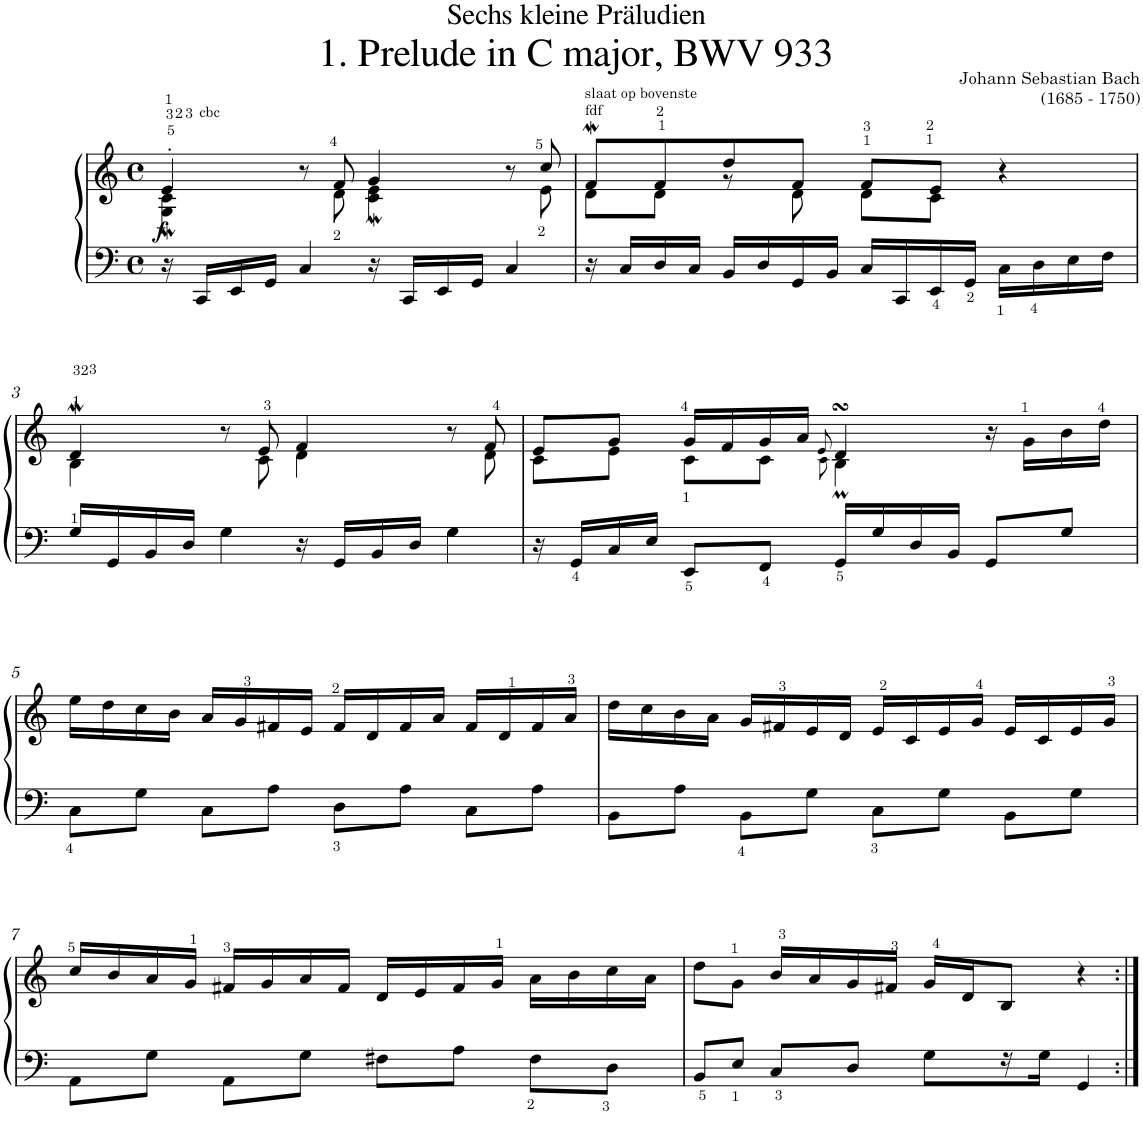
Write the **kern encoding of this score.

**kern	**kern	**dynam
*part1	*part1	*part1
*staff2	*staff1	*staff1/2
*I"Harpsichord	*	*
*I'Hch.	*	*
*clefF4	*clefG2	*
*k[]	*k[]	*
*M4/4	*M4/4	*
*met(c)	*met(c)	*
=1	=1	=1
*	*^	*
!	!LO:TX:a:t=cbc	!	!
!	!	!	!LO:DY:b
16r	4e'/	4G\M 4c\M	f
16CC/LL	.	.	.
16EE/	.	.	.
16GG/JJ	.	.	.
4C/	8r	8ryy	.
.	8f/	8d\	.
16r	4g/	4c\M 4e\M	.
16CC/LL	.	.	.
16EE/	.	.	.
16GG/JJ	.	.	.
4C/	8r	8ryy	.
.	8cc/	8e\	.
=2	=2	=2	=2
!	!LO:TX:a:t=slaat op bovenste	!	!
!	!LO:TX:a:t=fdf	!	!
16r	8fw/L	8d\L	.
16C/LL	.	.	.
16D/	8f/	8d\J	.
16C/JJ	.	.	.
16BB/LL	8dd/	8r	.
16D/	.	.	.
16GG/	8f/J	8d\	.
16BB/JJ	.	.	.
16C/LL	8f/L	8d\L	.
16CC/	.	.	.
16EE/	8e/J	8c\J	.
16GG/JJ	.	.	.
16C\LL	4r	4ryy	.
16D\	.	.	.
16E\	.	.	.
16F\JJ	.	.	.
!!LO:LB:g=z	!!
=3	=3	=3	=3
16G/LL	4dW/	4B\	.
16GG/	.	.	.
16BB/	.	.	.
16D/JJ	.	.	.
4G\	8r	8ryy	.
.	8e/	8c\	.
16r	4f/	4d\	.
16GG/LL	.	.	.
16BB/	.	.	.
16D/JJ	.	.	.
4G\	8r	8ryy	.
.	8f/	8d\	.
=4	=4	=4	=4
16r	8e/L	8c\L	.
16GG/LL	.	.	.
16C/	8g/J	8e\J	.
16E/JJ	.	.	.
8EE/L	16g/LL	8c\L	.
.	16f/	.	.
8FF/J	16g/	8c\J	.
.	16a/JJ	.	.
.	8qe/	8qc\	.
16GG/LL	4dsSSS/	4Bm\	.
16G/	.	.	.
16D/	.	.	.
16BB/JJ	.	.	.
8GG/L	16r	4ryy	.
.	16g\LL	.	.
8G/J	16b\	.	.
.	16dd\JJ	.	.
*	*v	*v	*
!!LO:LB:g=z
=5	=5	=5
8C\L	16ee\LL	.
.	16dd\	.
8G\J	16cc\	.
.	16b\JJ	.
8C\L	16a/LL	.
.	16g/	.
8A\J	16f#X/	.
.	16e/JJ	.
8D\L	16f#/LL	.
.	16d/	.
8A\J	16f#/	.
.	16a/JJ	.
8C\L	16f#/LL	.
.	16d/	.
8A\J	16f#/	.
.	16a/JJ	.
=6	=6	=6
8BB\L	16dd\LL	.
.	16cc\	.
8A\J	16b\	.
.	16a\JJ	.
8BB\L	16g/LL	.
.	16f#X/	.
8G\J	16e/	.
.	16d/JJ	.
8C\L	16e/LL	.
.	16c/	.
8G\J	16e/	.
.	16g/JJ	.
8BB\L	16e/LL	.
.	16c/	.
8G\J	16e/	.
.	16g/JJ	.
!!LO:LB:g=z
=7	=7	=7
8AA\L	16cc/LL	.
.	16b/	.
8G\J	16a/	.
.	16g/JJ	.
8AA\L	16f#X/LL	.
.	16g/	.
8G\J	16a/	.
.	16f#/JJ	.
8F#X\L	16d/LL	.
.	16e/	.
8A\J	16f#/	.
.	16g/JJ	.
8F#\L	16a\LL	.
.	16b\	.
8D\J	16cc\	.
.	16a\JJ	.
=8	=8	=8
8BB/L	8dd\L	.
8E/J	8g\J	.
8C/L	16b/LL	.
.	16a/	.
8D/J	16g/	.
.	16f#X/JJ	.
8G\L	16g/LL	.
.	16d/J	.
16r	8B/J	.
16G\JJ	.	.
4GG/	4r	.
=:|!	=:|!	=:|!
*-	*-	*-
